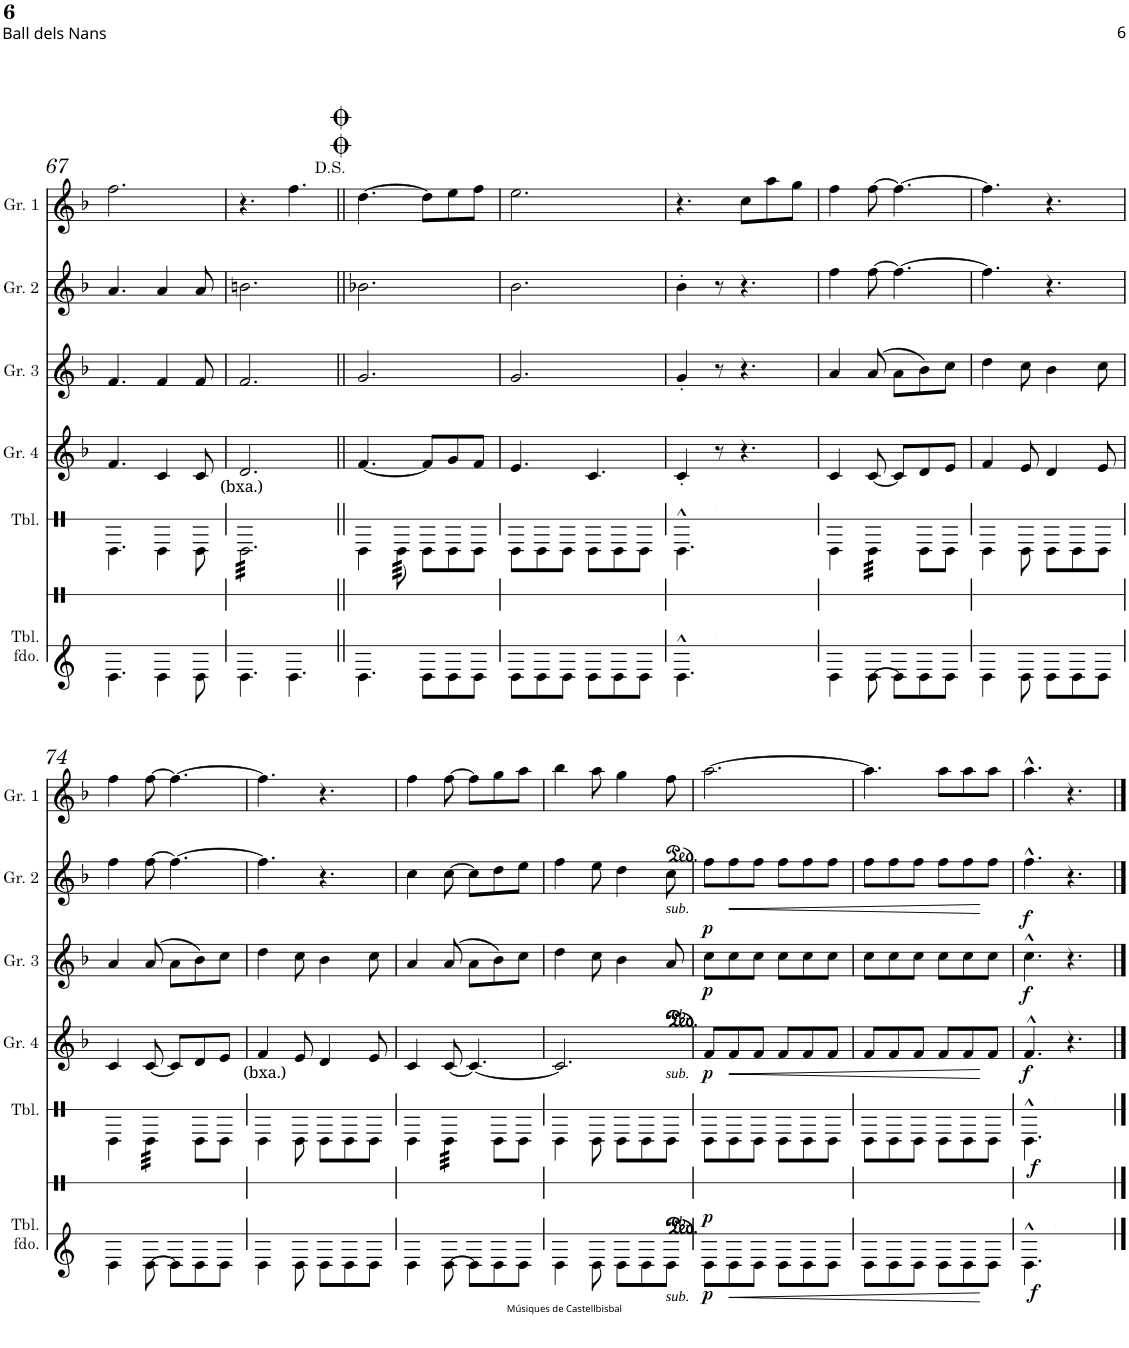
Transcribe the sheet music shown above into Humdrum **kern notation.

**kern	**dynam	**kern	**kern	**dynam	**kern	**dynam	**kern	**dynam	**kern	**dynam	**kern
*part7	*part7	*part6	*part5	*part5	*part4	*part4	*part3	*part3	*part2	*part2	*part1
*staff7	*staff7	*staff6	*staff5	*staff5	*staff4	*staff4	*staff3	*staff3	*staff2	*staff2	*staff1
*I"Tbl. fdo.	*	*I"Timbal	*I"Timbal	*	*I"Gralla 4	*	*I"Gralla 3	*	*I"Gralla 2	*	*I"Gralla 1
*I'Tbl. fdo.	*	*	*I'Tbl.	*	*I'Gr. 4	*	*I'Gr. 3	*	*I'Gr. 2	*	*I'Gr. 1
!!LO:PB:g=z
*clefX	*	*clefX	*clefX	*	*clefG2	*	*clefG2	*	*clefG2	*	*clefG2
*k[]	*	*k[]	*k[]	*	*k[b-]	*	*k[b-]	*	*k[b-]	*	*k[b-]
*	*	*	*	*	*F:	*	*F:	*	*F:	*	*F:
*M6/8	*	*M3/4	*M6/8	*	*M6/8	*	*M6/8	*	*M6/8	*	*M6/8
=67	=67	=67	=67	=67	=67	=67	=67	=67	=67	=67	=67
4.e\	.	2.ryy	4.e\	.	4.f/	.	4.f/	.	4.a/	.	2.ff\
4e\	.	.	4e\	.	4c/	.	4f/	.	4a/	.	.
8e\	.	.	8e\	.	8c/	.	8f/	.	8a/	.	.
!	!	!	!	!	!LO:TX:b:t=(bxa.)	!	!	!	!	!	!
=68	=68	=68	=68	=68	=68	=68	=68	=68	=68	=68	=68
*	*	*	*tremolo	*	*	*	*	*	*	*	*
4.e\	.	2.ryy	32e\LLL	.	2.d/	.	2.f/	.	2.bn\	.	4.r
.	.	.	32e\	.	.	.	.	.	.	.	.
.	.	.	32e\	.	.	.	.	.	.	.	.
.	.	.	32e\	.	.	.	.	.	.	.	.
.	.	.	32e\	.	.	.	.	.	.	.	.
.	.	.	32e\	.	.	.	.	.	.	.	.
.	.	.	32e\	.	.	.	.	.	.	.	.
.	.	.	32e\	.	.	.	.	.	.	.	.
.	.	.	32e\	.	.	.	.	.	.	.	.
.	.	.	32e\	.	.	.	.	.	.	.	.
.	.	.	32e\	.	.	.	.	.	.	.	.
.	.	.	32e\	.	.	.	.	.	.	.	.
4.e\	.	.	32e\	.	.	.	.	.	.	.	4.ff\
.	.	.	32e\	.	.	.	.	.	.	.	.
.	.	.	32e\	.	.	.	.	.	.	.	.
.	.	.	32e\	.	.	.	.	.	.	.	.
.	.	.	32e\	.	.	.	.	.	.	.	.
.	.	.	32e\	.	.	.	.	.	.	.	.
.	.	.	32e\	.	.	.	.	.	.	.	.
.	.	.	32e\	.	.	.	.	.	.	.	.
.	.	.	32e\	.	.	.	.	.	.	.	.
.	.	.	32e\	.	.	.	.	.	.	.	.
.	.	.	32e\	.	.	.	.	.	.	.	.
.	.	.	32e\JJJ	.	.	.	.	.	.	.	.
*	*	*	*Xtremolo	*	*	*	*	*	*	*	*
=69||	=69||	=69||	=69||	=69||	=69||	=69||	=69||	=69||	=69||	=69||	=69||
4.e\	.	2.ryy	4e\	.	[4.f/	.	2.g/	.	2.b-X\	.	[4.dd\
*	*	*	*tremolo	*	*	*	*	*	*	*	*
.	.	.	64e\	.	.	.	.	.	.	.	.
.	.	.	64e\	.	.	.	.	.	.	.	.
.	.	.	64e\	.	.	.	.	.	.	.	.
.	.	.	64e\	.	.	.	.	.	.	.	.
.	.	.	64e\	.	.	.	.	.	.	.	.
.	.	.	64e\	.	.	.	.	.	.	.	.
.	.	.	64e\	.	.	.	.	.	.	.	.
.	.	.	64e\	.	.	.	.	.	.	.	.
*	*	*	*Xtremolo	*	*	*	*	*	*	*	*
8e\L	.	.	8e\L	.	8f/L]	.	.	.	.	.	8dd\L]
8e\	.	.	8e\	.	8g/	.	.	.	.	.	8ee\
8e\J	.	.	8e\J	.	8f/J	.	.	.	.	.	8ff\J
=70	=70	=70	=70	=70	=70	=70	=70	=70	=70	=70	=70
8e\L	.	2.ryy	8e\L	.	4.e/	.	2.g/	.	2.b-\	.	2.ee\
8e\	.	.	8e\	.	.	.	.	.	.	.	.
8e\J	.	.	8e\J	.	.	.	.	.	.	.	.
8e\L	.	.	8e\L	.	4.c/	.	.	.	.	.	.
8e\	.	.	8e\	.	.	.	.	.	.	.	.
8e\J	.	.	8e\J	.	.	.	.	.	.	.	.
=71	=71	=71	=71	=71	=71	=71	=71	=71	=71	=71	=71
*^	*	*	*^	*	*	*	*	*	*	*	*
4.e^^\	4ryy	.	2.ryy	4.e^^\	4ryy	.	4c'/	.	4g'/	.	4b-'\	.	4.r
!	!	!	!	!	!LO:TX:a:t=.	!	!	!	!	!	!	!	!
!	!LO:TX:a:t=.	!	!	!	!	!	!	!	!	!	!	!	!
.	2ryy	.	.	.	2ryy	.	8r	.	8r	.	8r	.	.
4.ryy	.	.	.	4.ryy	.	.	4.r	.	4.r	.	4.r	.	8cc\L
.	.	.	.	.	.	.	.	.	.	.	.	.	8aa\
.	.	.	.	.	.	.	.	.	.	.	.	.	8gg\J
*v	*v	*	*	*v	*v	*	*	*	*	*	*	*	*
=72	=72	=72	=72	=72	=72	=72	=72	=72	=72	=72	=72
4e\	.	2.ryy	4e\	.	4c/	.	4a/	.	4ff\	.	4ff\
*	*	*	*tremolo	*	*	*	*	*	*	*	*
[8e\	.	.	32e\LLL	.	[8c/	.	(>8a/	.	[8ff\	.	[8ff\
.	.	.	32e\	.	.	.	.	.	.	.	.
.	.	.	32e\	.	.	.	.	.	.	.	.
.	.	.	32e\	.	.	.	.	.	.	.	.
8e\L]	.	.	32e\	.	8c/L]	.	8a\L	.	4.ff\_	.	4.ff\_
.	.	.	32e\	.	.	.	.	.	.	.	.
.	.	.	32e\	.	.	.	.	.	.	.	.
.	.	.	32e\JJJ	.	.	.	.	.	.	.	.
*	*	*	*Xtremolo	*	*	*	*	*	*	*	*
8e\	.	.	8e\L	.	8d/	.	8b-\)	.	.	.	.
8e\J	.	.	8e\J	.	8e/J	.	8cc\J	.	.	.	.
=73	=73	=73	=73	=73	=73	=73	=73	=73	=73	=73	=73
4e\	.	2.ryy	4e\	.	4f/	.	4dd\	.	4.ff\]	.	4.ff\]
8e\	.	.	8e\	.	8e/	.	8cc\	.	.	.	.
8e\L	.	.	8e\L	.	4d/	.	4b-\	.	4.r	.	4.r
8e\	.	.	8e\	.	.	.	.	.	.	.	.
8e\J	.	.	8e\J	.	8e/	.	8cc\	.	.	.	.
!!LO:LB:g=z
=74	=74	=74	=74	=74	=74	=74	=74	=74	=74	=74	=74
4e\	.	2.ryy	4e\	.	4c/	.	4a/	.	4ff\	.	4ff\
*	*	*	*tremolo	*	*	*	*	*	*	*	*
[8e\	.	.	32e\LLL	.	[8c/	.	(>8a/	.	[8ff\	.	[8ff\
.	.	.	32e\	.	.	.	.	.	.	.	.
.	.	.	32e\	.	.	.	.	.	.	.	.
.	.	.	32e\	.	.	.	.	.	.	.	.
8e\L]	.	.	32e\	.	8c/L]	.	8a\L	.	4.ff\_	.	4.ff\_
.	.	.	32e\	.	.	.	.	.	.	.	.
.	.	.	32e\	.	.	.	.	.	.	.	.
.	.	.	32e\JJJ	.	.	.	.	.	.	.	.
*	*	*	*Xtremolo	*	*	*	*	*	*	*	*
8e\	.	.	8e\L	.	8d/	.	8b-\)	.	.	.	.
8e\J	.	.	8e\J	.	8e/J	.	8cc\J	.	.	.	.
!	!	!	!	!	!LO:TX:b:t=(bxa.)	!	!	!	!	!	!
=75	=75	=75	=75	=75	=75	=75	=75	=75	=75	=75	=75
4e\	.	2.ryy	4e\	.	4f/	.	4dd\	.	4.ff\]	.	4.ff\]
8e\	.	.	8e\	.	8e/	.	8cc\	.	.	.	.
8e\L	.	.	8e\L	.	4d/	.	4b-\	.	4.r	.	4.r
8e\	.	.	8e\	.	.	.	.	.	.	.	.
8e\J	.	.	8e\J	.	8e/	.	8cc\	.	.	.	.
=76	=76	=76	=76	=76	=76	=76	=76	=76	=76	=76	=76
4e\	.	2.ryy	4e\	.	4c/	.	4a/	.	4cc\	.	4ff\
*	*	*	*tremolo	*	*	*	*	*	*	*	*
[8e\	.	.	32e\LLL	.	[8c/	.	(>8a/	.	[8cc\	.	[8ff\
.	.	.	32e\	.	.	.	.	.	.	.	.
.	.	.	32e\	.	.	.	.	.	.	.	.
.	.	.	32e\	.	.	.	.	.	.	.	.
8e\L]	.	.	32e\	.	4.c/_	.	8a\L	.	8cc\L]	.	8ff\L]
.	.	.	32e\	.	.	.	.	.	.	.	.
.	.	.	32e\	.	.	.	.	.	.	.	.
.	.	.	32e\JJJ	.	.	.	.	.	.	.	.
*	*	*	*Xtremolo	*	*	*	*	*	*	*	*
8e\	.	.	8e\L	.	.	.	8b-\)	.	8dd\	.	8gg\
8e\J	.	.	8e\J	.	.	.	8cc\J	.	8ee\J	.	8aa\J
=77	=77	=77	=77	=77	=77	=77	=77	=77	=77	=77	=77
*	*	*	*	*	*^	*	*	*	*	*	*
4e\	.	2.ryy	4e\	.	2.c/]	2ryy	.	4dd\	.	4ff\	.	4bb-\
8e\	.	.	8e\	.	.	.	.	8cc\	.	8ee\	.	8aa\
8e\L	.	.	8e\L	.	.	.	.	4b-\	.	4dd\	.	4gg\
8e\	.	.	8e\	.	.	8ryy	.	.	.	.	.	.
!	!	!	!	!	!	!	!	!	!	!LO:TX:b:i:t=sub.	!	!
!	!	!	!	!	!	!LO:TX:b:i:t=sub.	!	!	!	!	!	!
!	!	!	!	!	!	!LO:TX:a:i:t=sub.	!	!	!	!	!	!
!LO:TX:b:i:t=sub.	!	!	!	!	!	!	!	!	!	!	!	!
!LO:TX:a:i:t=sub.	!	!	!	!	!	!	!	!	!	!	!	!
8e\J	.	.	8e\J	.	.	8ryy	.	8a/	.	8cc\	.	8ff\
=78	=78	=78	=78	=78	=78	=78	=78	=78	=78	=78	=78	=78
!	!LO:DY:b	!	!	!	!	!	!	!	!	!	!	!
!	!LO:DY:n=1:a	!	!	!	!	!	!LO:DY:b	!	!LO:DY:a	!	!	!
!	!	!	!	!	!	!	!	!	!LO:DY:n=1:b	!	!	!
*	*	*	*	*	*v	*v	*	*	*	*	*	*
8e\L	p p	2.ryy	8e\L	.	8f/L	p	8cc\L	p p	8ff\L	.	[2.aa\
!	!LO:HP:b	!	!	!	!	!LO:HP:b	!	!	!	!LO:HP:b	!
8e\	<	.	8e\	.	8f/	<	8cc\	.	8ff\	<	.
8e\J	.	.	8e\J	.	8f/J	.	8cc\J	.	8ff\J	.	.
8e\L	.	.	8e\L	.	8f/L	.	8cc\L	.	8ff\L	.	.
8e\	.	.	8e\	.	8f/	.	8cc\	.	8ff\	.	.
8e\J	.	.	8e\J	.	8f/J	.	8cc\J	.	8ff\J	.	.
=79	=79	=79	=79	=79	=79	=79	=79	=79	=79	=79	=79
8e\L	.	2.ryy	8e\L	.	8f/L	.	8cc\L	.	8ff\L	.	4.aa\]
8e\	.	.	8e\	.	8f/	.	8cc\	.	8ff\	.	.
8e\J	.	.	8e\J	.	8f/J	.	8cc\J	.	8ff\J	.	.
8e\L	.	.	8e\L	.	8f/L	.	8cc\L	.	8ff\L	.	8aa\L
8e\	.	.	8e\	.	8f/	.	8cc\	.	8ff\	.	8aa\
8e\J	[	.	8e\J	.	8f/J	[	8cc\J	.	8ff\J	[	8aa\J
=80	=80	=80	=80	=80	=80	=80	=80	=80	=80	=80	=80
!	!	!	!	!	!	!LO:DY:b	!	!LO:DY:a	!	!	!
!	!	!	!	!	!	!	!	!LO:DY:n=1:b	!	!	!
*^	*	*	*^	*	*	*	*	*	*	*	*
*	*^	*	*	*	*^	*	*	*	*	*	*	*	*
4.e^^\	16ryy	4ryy	.	2.ryy	4.e^^\	16ryy	4ryy	.	4.f^^/	f	4.cc^^\	f f	4.ff^^\	.	4.aa^^\
!	!	!	!LO:DY:b	!	!	!	!	!LO:DY:b	!	!	!	!	!	!	!
.	2ryy	.	f	.	.	2ryy	.	f	.	.	.	.	.	.	.
!	!	!	!	!	!	!	!LO:TX:a:t=.	!	!	!	!	!	!	!	!
!	!	!LO:TX:a:t=.	!	!	!	!	!	!	!	!	!	!	!	!	!
.	.	2ryy	.	.	.	.	2ryy	.	.	.	.	.	.	.	.
4.ryy	.	.	.	.	4.ryy	.	.	.	4.r	.	4.r	.	4.r	.	4.r
.	8.ryy	.	.	.	.	8.ryy	.	.	.	.	.	.	.	.	.
*v	*v	*v	*	*	*v	*v	*v	*	*	*	*	*	*	*	*
==	==	==	==	==	==	==	==	==	==	==	==
*-	*-	*-	*-	*-	*-	*-	*-	*-	*-	*-	*-
